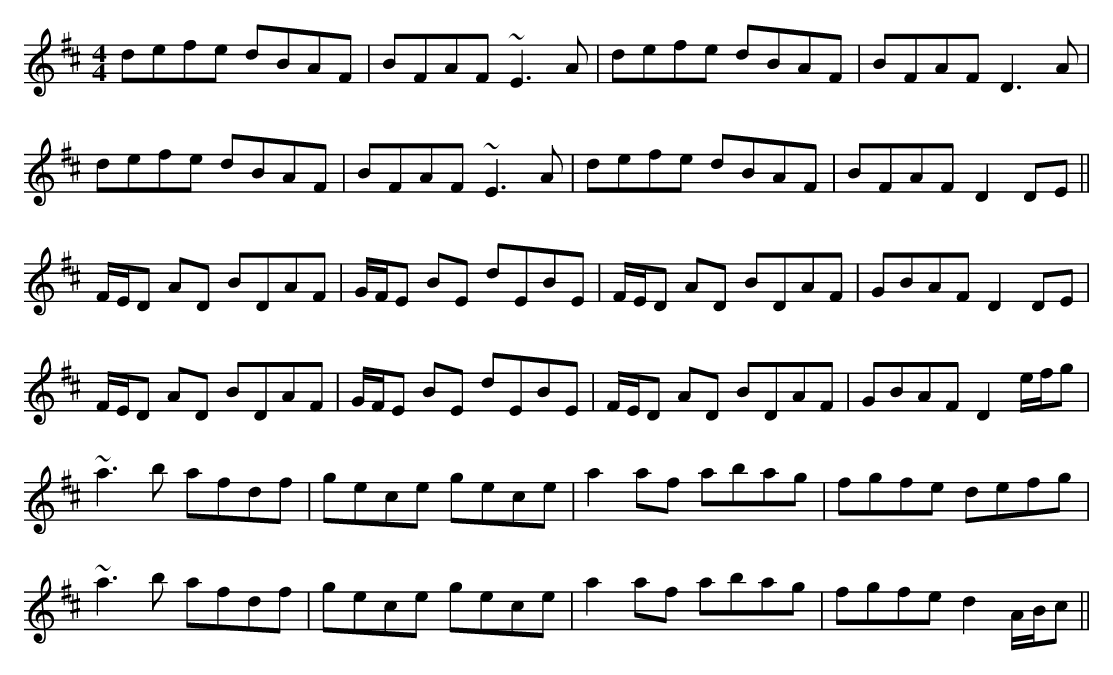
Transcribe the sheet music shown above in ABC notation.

X:1
M:4/4
K:D
defe dBAF|BFAF ~E3A|defe dBAF|BFAF D3A|
defe dBAF|BFAF ~E3A|defe dBAF|BFAF D2 DE||
F/E/D AD BDAF|G/F/E BE dEBE|F/E/D AD BDAF|GBAF D2 DE|
F/E/D AD BDAF|G/F/E BE dEBE|F/E/D AD BDAF|GBAF D2 e/f/g|
~a3b afdf|gece gece|a2 af abag|fgfe defg|
~a3b afdf|gece gece|a2 af abag|fgfe d2 A/B/c||
